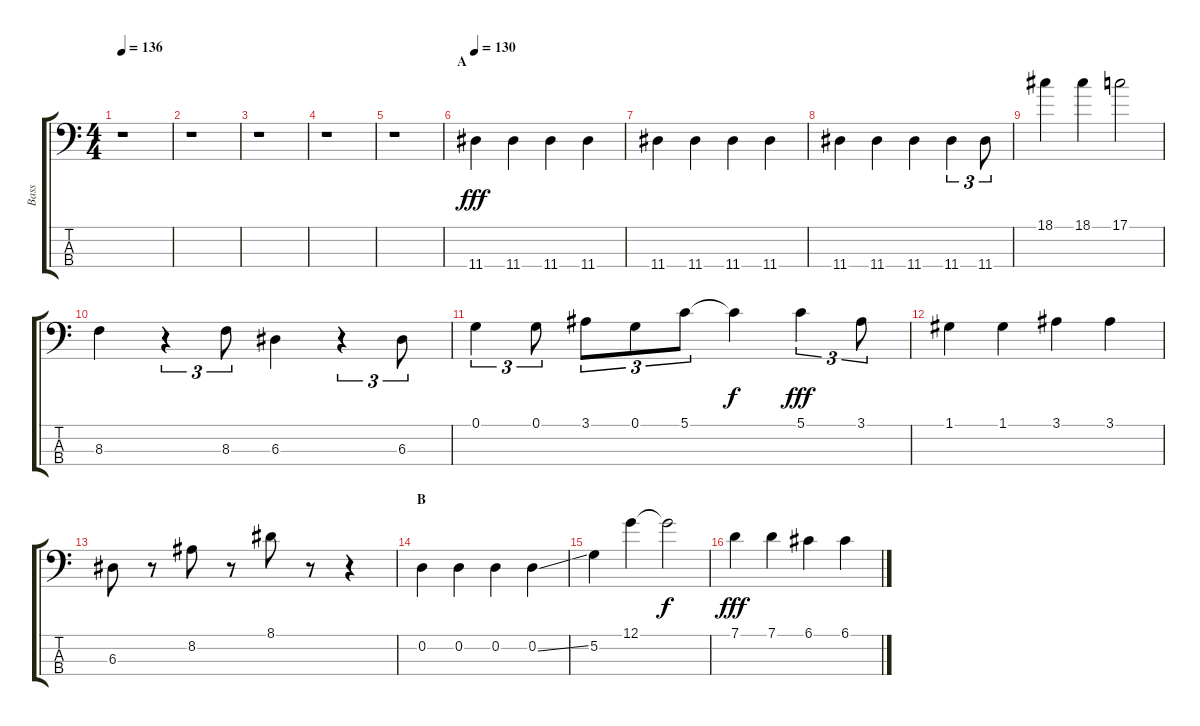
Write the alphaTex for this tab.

\track ("Bass" "Bass") {instrument electricbassfinger}
\staff {score tabs}
\tuning (G2 D2 A1 E1) {hide}
\ts (4 4)
\tempo 136
\clef f4
\ks c
r.1{dy fff instrument electricbassfinger} |
r.1 |
r.1 |
r.1 |
r.1 |
\section ("" "A")
\tempo 130
11.4.4 11.4.4 11.4.4 11.4.4 |
11.4.4 11.4.4 11.4.4 11.4.4 |
11.4.4 11.4.4 11.4.4 11.4.4{tu (3 2)} 11.4.8{tu (3 2)} |
18.1.4 18.1.4 17.1.2 |
8.3.4 r.4{tu (3 2)} 8.3.8{tu (3 2)} 6.3.4 r.4{tu (3 2)} 6.3.8{tu (3 2)} |
0.1.4{tu (3 2)} 0.1.8{tu (3 2)} 3.1.8{tu (3 2)} 0.1.8{tu (3 2)} 5.1.8{tu (3 2)} 5.1{t}.4{dy f} 5.1.4{tu (3 2) dy fff} 3.1.8{tu (3 2)} |
1.1.4 1.1.4 3.1.4 3.1.4 |
6.3.8 r.8 8.2.8 r.8 8.1.8 r.8 r.4 |
\section ("" "B")
0.2.4 0.2.4 0.2.4 0.2{ss}.4 |
5.2.4 12.1.4 12.1{t}.2{dy f} |
7.1.4{dy fff} 7.1.4 6.1.4 6.1.4
